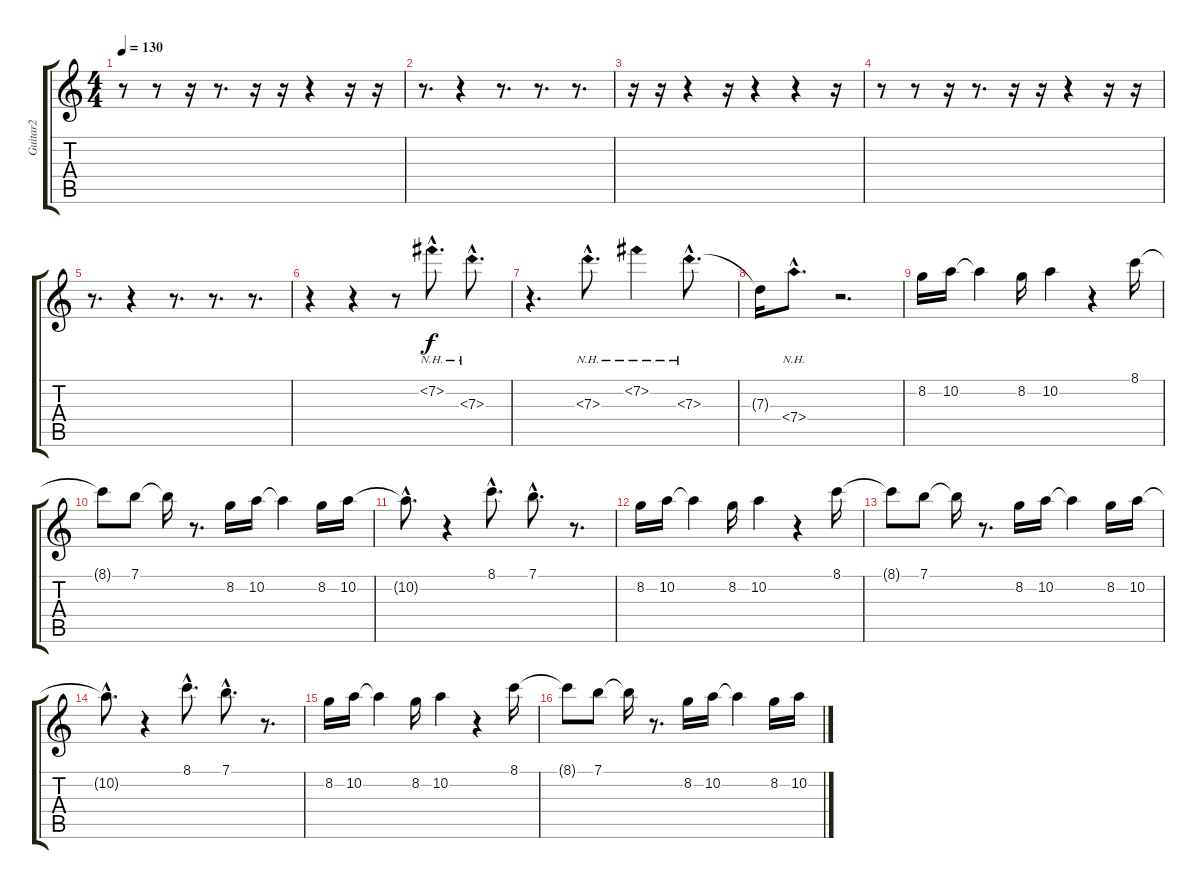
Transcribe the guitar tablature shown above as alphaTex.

\track ("Guitar2" "Guitar2") {instrument electricguitarjazz}
\staff {score tabs}
\tuning (E4 B3 G3 D3 A2 E2) {hide}
\ts (4 4)
\tempo 130
\clef g2
\ks c
r.8{dy f} r.8 r.16 r.8{d} r.16 r.16 r.4 r.16 r.16 |
r.8{d} r.4 r.8{d} r.8{d} r.8{d} |
r.16 r.16 r.4 r.16 r.4 r.4 r.16 |
r.8 r.8 r.16 r.8{d} r.16 r.16 r.4 r.16 r.16 |
r.8{d} r.4 r.8{d} r.8{d} r.8{d} |
r.4 r.4 r.8 7.2{nh hac}.8{d} 7.3{nh hac}.8{d} |
r.4{d} 7.3{nh hac}.8{d} 7.2{nh}.4 7.3{nh hac}.8{d} |
7.3{t}.16 7.4{nh hac}.8{d} r.2{d} |
8.2.16 10.2.16 10.2{t}.4 8.2.16 10.2.4 r.4 8.1.16 |
8.1{t}.8 7.1.8 7.1{t}.16 r.8{d} 8.2.16 10.2.16 10.2{t}.4 8.2.16 10.2.16 |
10.2{hac t}.8{d} r.4 8.1{hac}.8{d} 7.1{hac}.8{d} r.8{d} |
8.2.16 10.2.16 10.2{t}.4 8.2.16 10.2.4 r.4 8.1.16 |
8.1{t}.8 7.1.8 7.1{t}.16 r.8{d} 8.2.16 10.2.16 10.2{t}.4 8.2.16 10.2.16 |
10.2{hac t}.8{d} r.4 8.1{hac}.8{d} 7.1{hac}.8{d} r.8{d} |
8.2.16 10.2.16 10.2{t}.4 8.2.16 10.2.4 r.4 8.1.16 |
8.1{t}.8 7.1.8 7.1{t}.16 r.8{d} 8.2.16 10.2.16 10.2{t}.4 8.2.16 10.2.16
